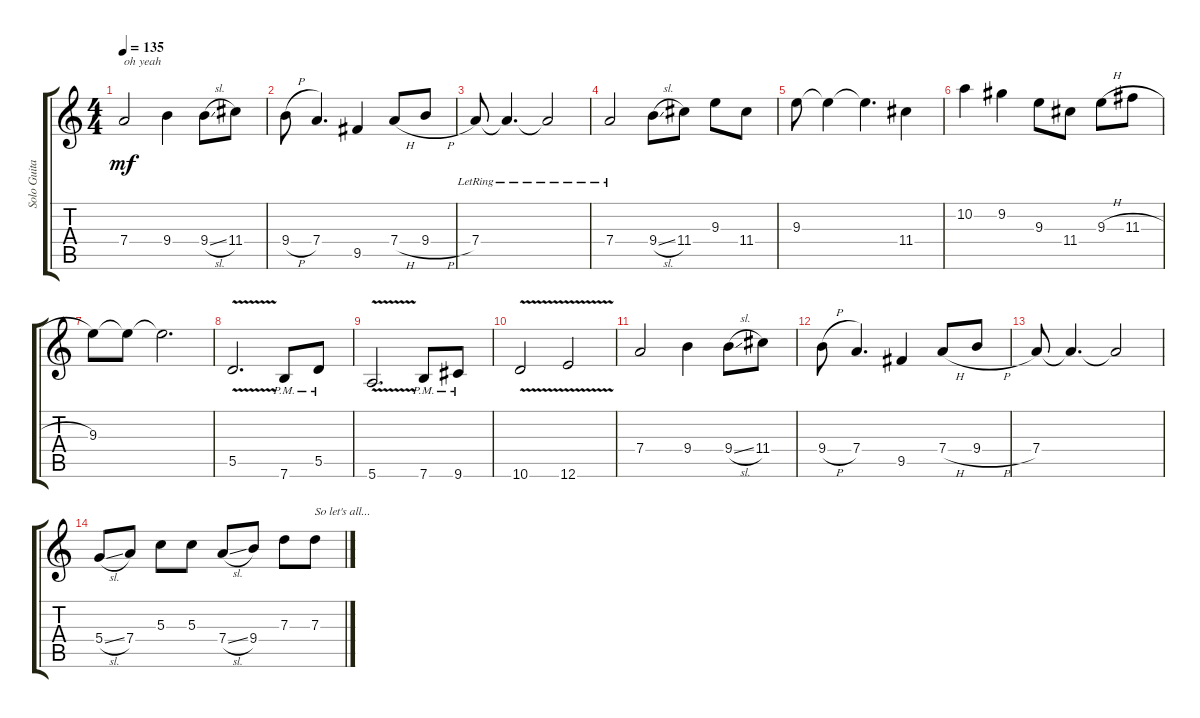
\track ("Solo Guitar" "Solo Guita") {instrument acousticguitarsteel}
\staff {score tabs}
\tuning (E4 B3 G3 D3 A2 E2) {hide}
\ts (4 4)
\tempo 135
\clef g2
\ks c
7.4.2{txt "oh yeah" dy mf instrument acousticguitarsteel} 9.4.4 9.4{sl}.8 11.4.8 |
9.4{h}.8 7.4.4{d} 9.5.4 7.4{h}.8 9.4{h}.8 |
7.4{lr}.8 7.4{lr t}.4{d} 7.4{lr t}.2 |
7.4{lr}.2 9.4{sl}.8 11.4.8 9.3.8 11.4.8 |
9.3.8 9.3{t}.4 9.3{t}.4{d} 11.4.4 |
10.2.4 9.2.4 9.3.8 11.4.8 9.3{h}.8 11.3{h}.8 |
9.3.8 9.3{t}.8 9.3{t}.2{d} |
5.5{v}.2{d} 7.6{pm}.8 5.5{pm}.8 |
5.6{v}.2{d} 7.6{pm}.8 9.6{pm}.8 |
10.6{v}.2 12.6{v}.2 |
7.4.2 9.4.4 9.4{sl}.8 11.4.8 |
9.4{h}.8 7.4.4{d} 9.5.4 7.4{h}.8 9.4{h}.8 |
7.4.8 7.4{t}.4{d} 7.4{t}.2 |
5.4{sl}.8 7.4.8 5.3.8 5.3.8 7.4{sl}.8 9.4.8 7.3.8 7.3.8{txt "So let's all..."}
